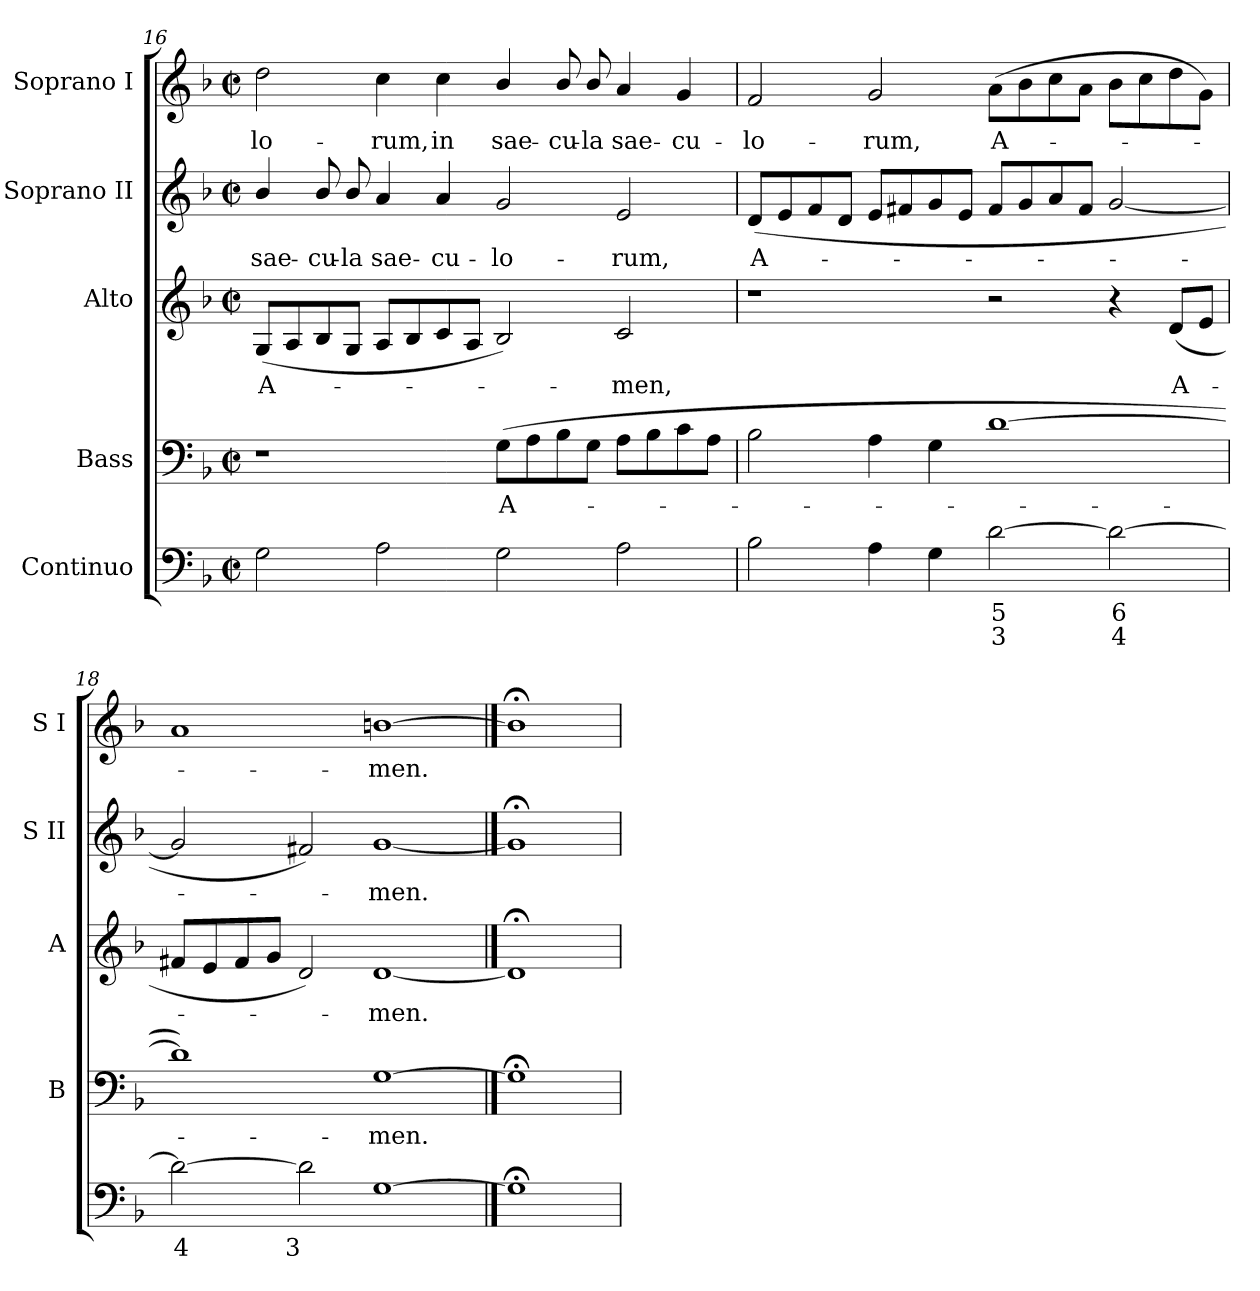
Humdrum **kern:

**kern	**text	**text	**kern	**text	**kern	**text	**kern	**text	**kern	**text
*part5	*part5	*part5	*part4	*part4	*part3	*part3	*part2	*part2	*part1	*part1
*staff5	*staff5	*staff5	*staff4	*staff4	*staff3	*staff3	*staff2	*staff2	*staff1	*staff1
*I"Continuo	*	*	*I"Bass	*	*I"Alto	*	*I"Soprano II	*	*I"Soprano I	*
*	*	*	*I'B	*	*I'A	*	*I'S II	*	*I'S I	*
!!LO:LB:g=z
*clefF4	*	*	*clefF4	*	*clefG2	*	*clefG2	*	*clefG2	*
*k[b-]	*	*	*k[b-]	*	*k[b-]	*	*k[b-]	*	*k[b-]	*
*F:	*	*	*F:	*	*F:	*	*F:	*	*F:	*
*M4/2	*	*	*M4/2	*	*M4/2	*	*M4/2	*	*M4/2	*
*met(c|)	*	*	*met(c|)	*	*met(c|)	*	*met(c|)	*	*met(c|)	*
=16	=16	=16	=16	=16	=16	=16	=16	=16	=16	=16
!	!	!	!	!	!	!LO:LY:b	!	!LO:LY:b	!	!LO:LY:b
2G	.	.	1r	.	(<8GL	A-	4b-/	sae-	2dd	-lo-
.	.	.	.	.	8A	.	.	.	.	.
!	!	!	!	!	!	!	!	!LO:LY:b	!	!
.	.	.	.	.	8B-	.	8b-/	-cu-	.	.
!	!	!	!	!	!	!	!	!LO:LY:b	!	!
.	.	.	.	.	8GJ	.	8b-/	-la	.	.
!	!	!	!	!	!	!	!	!LO:LY:b	!	!LO:LY:b
2A	.	.	.	.	8AL	.	4a	sae-	4cc	-rum,
.	.	.	.	.	8B-	.	.	.	.	.
!	!	!	!	!	!	!	!	!LO:LY:b	!	!LO:LY:b
.	.	.	.	.	8c	.	4a	-cu-	4cc	in
.	.	.	.	.	8AJ	.	.	.	.	.
!	!	!	!	!LO:LY:b	!	!	!	!LO:LY:b	!	!LO:LY:b
2G	.	.	(>8GL	A-	2B-)	.	2g	-lo-	4b-/	sae-
.	.	.	8A	.	.	.	.	.	.	.
!	!	!	!	!	!	!	!	!	!	!LO:LY:b
.	.	.	8B-	.	.	.	.	.	8b-/	-cu-
!	!	!	!	!	!	!	!	!	!	!LO:LY:b
.	.	.	8GJ	.	.	.	.	.	8b-/	-la
!	!	!	!	!	!	!LO:LY:b	!	!LO:LY:b	!	!LO:LY:b
2A	.	.	8AL	.	2c	men,	2e	-rum,	4a	sae-
.	.	.	8B-	.	.	.	.	.	.	.
!	!	!	!	!	!	!	!	!	!	!LO:LY:b
.	.	.	8c	.	.	.	.	.	4g	-cu-
.	.	.	8AJ	.	.	.	.	.	.	.
=17	=17	=17	=17	=17	=17	=17	=17	=17	=17	=17
!	!	!	!	!	!	!	!	!LO:LY:b	!	!LO:LY:b
2B-	.	.	2B-	.	1r	.	(<8dL	A-	2f	-lo-
.	.	.	.	.	.	.	8e	.	.	.
.	.	.	.	.	.	.	8f	.	.	.
.	.	.	.	.	.	.	8dJ	.	.	.
!	!	!	!	!	!	!	!	!	!	!LO:LY:b
4A	.	.	4A	.	.	.	8eL	.	2g	-rum,
.	.	.	.	.	.	.	8f#X	.	.	.
4G	.	.	4G	.	.	.	8g	.	.	.
.	.	.	.	.	.	.	8eJ	.	.	.
!	!LO:LY:b	!LO:LY:b	!	!	!	!	!	!	!	!LO:LY:b
[2d	5	3	[1d	.	2r	.	8f#L	.	(>8aL	A-
.	.	.	.	.	.	.	8g	.	8b-	.
.	.	.	.	.	.	.	8a	.	8cc	.
.	.	.	.	.	.	.	8f#J	.	8aJ	.
!	!LO:LY:b	!LO:LY:b	!	!	!	!	!	!	!	!
2d_	6	4	.	.	4r	.	[2g	.	8b-L	.
.	.	.	.	.	.	.	.	.	8cc	.
!	!	!	!	!	!	!LO:LY:b	!	!	!	!
.	.	.	.	.	(<8dL	A-	.	.	8dd	.
.	.	.	.	.	8eJ	.	.	.	8gJ)	.
=18	=18	=18	=18	=18	=18	=18	=18	=18	=18	=18
!	!LO:LY:b	!	!	!	!	!	!	!	!	!
2d_	4	.	1d])	.	8f#XL	.	2g]	.	1a	.
.	.	.	.	.	8e	.	.	.	.	.
.	.	.	.	.	8f#	.	.	.	.	.
.	.	.	.	.	8gJ	.	.	.	.	.
!	!LO:LY:b	!	!	!	!	!	!	!	!	!
2d]	3	.	.	.	2d)	.	2f#X)	.	.	.
!	!	!	!	!LO:LY:b	!	!LO:LY:b	!	!LO:LY:b	!	!LO:LY:b
[1G	.	.	[1G	men.	[1d	men.	[1g	men.	[1bn	men.
==19	==19	==19	==19	==19	==19	==19	==19	==19	==19	==19
1G;<]	.	.	1G;<]	.	1d;<]	.	1g;<]	.	1b;<]	.
=	=	=	=	=	=	=	=	=	=	=
*-	*-	*-	*-	*-	*-	*-	*-	*-	*-	*-
